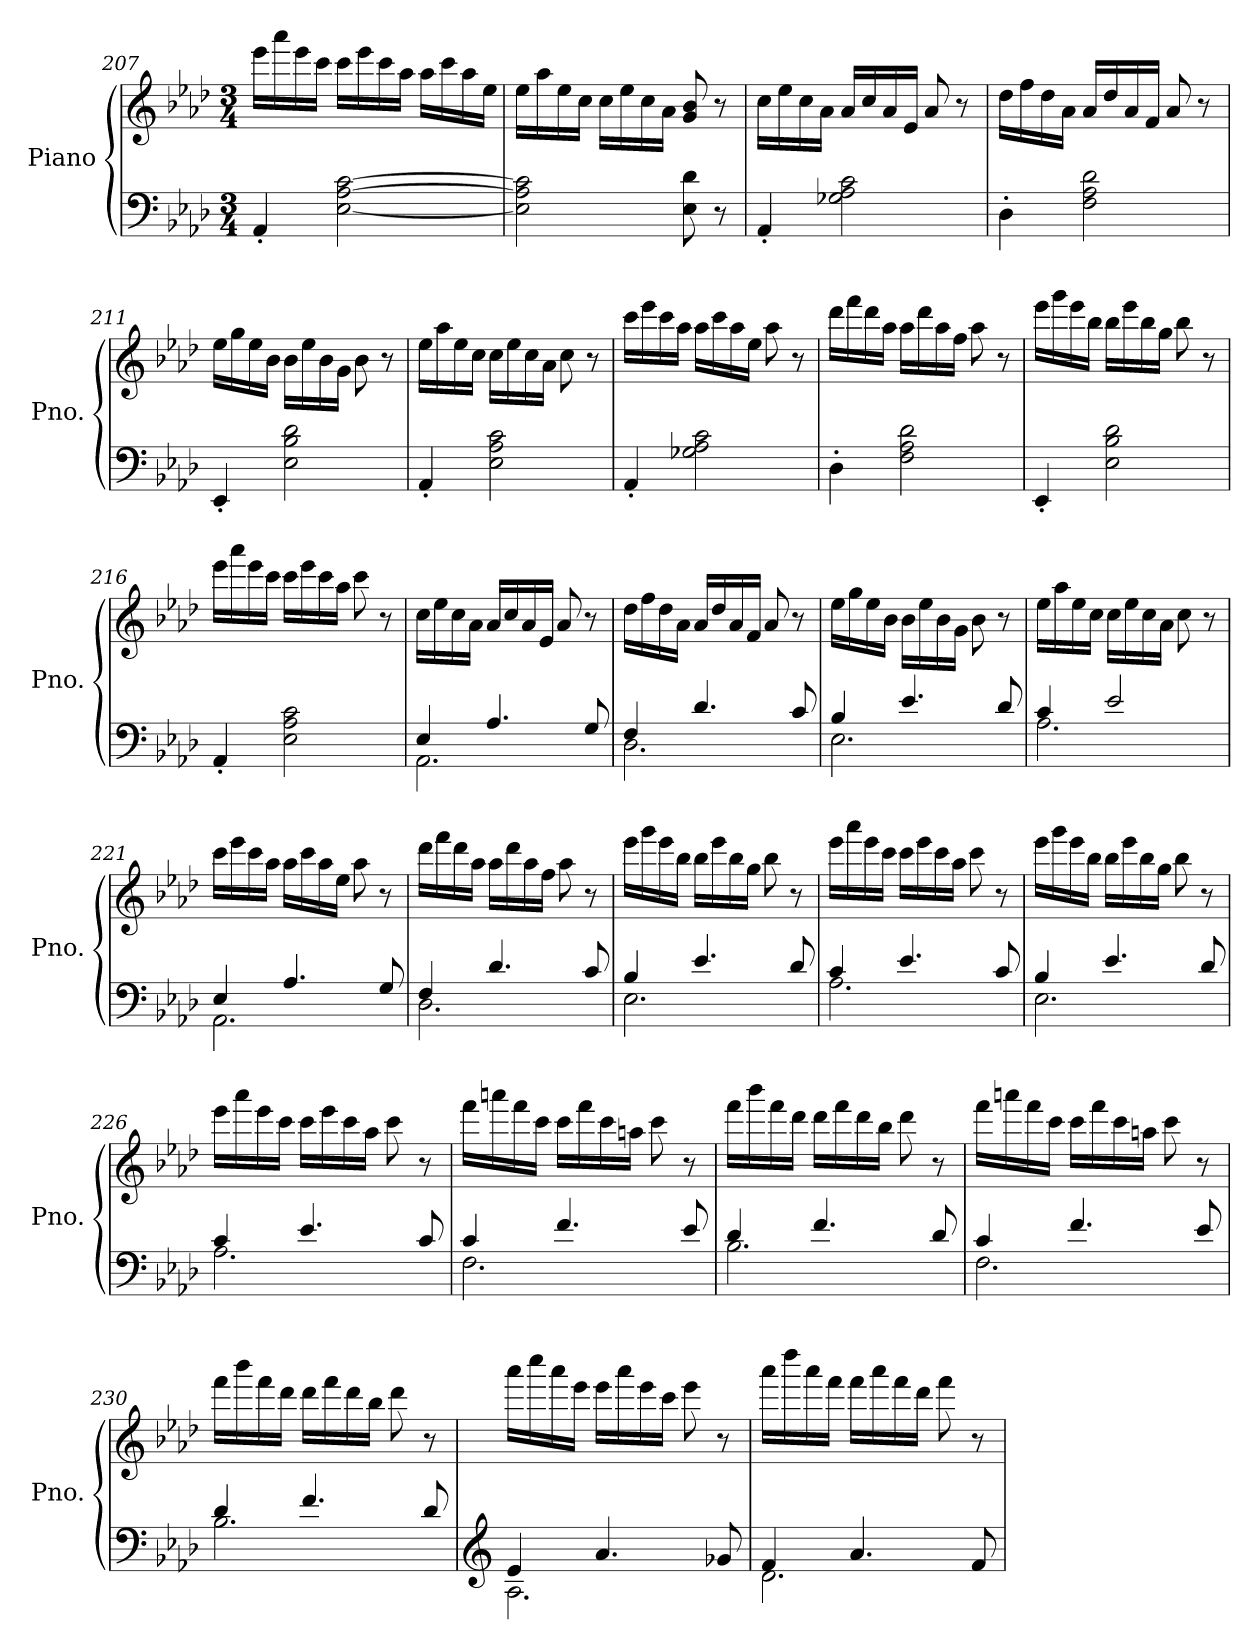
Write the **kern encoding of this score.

**kern	**kern
*part1	*part1
*staff2	*staff1
*I"Piano	*
*I'Pno.	*
!!LO:PB:g=z
*clefF4	*clefG2
*k[b-e-a-d-]	*k[b-e-a-d-]
*M3/4	*M3/4
=207	=207
4AA-'/	16eee-\LL
.	16aaa-\
.	16eee-\
.	16ccc\JJ
[2E-\ [2A-\ [2c\	16ccc\LL
.	16eee-\
.	16ccc\
.	16aa-\JJ
.	16aa-\LL
.	16ccc\
.	16aa-\
.	16ee-\JJ
=208	=208
2E-\] 2A-\] 2c\]	16ee-\LL
.	16aa-\
.	16ee-\
.	16cc\JJ
.	16cc\LL
.	16ee-\
.	16cc\
.	16a-\JJ
8E-\ 8d-\	8g/ 8b-/
8r	8r
=209	=209
4AA-'/	16cc\LL
.	16ee-\
.	16cc\
.	16a-\JJ
2G-X\ 2A-\ 2c\	16a-/LL
.	16cc/
.	16a-/
.	16e-/JJ
.	8a-/
.	8r
=210	=210
4D-'\	16dd-\LL
.	16ff\
.	16dd-\
.	16a-\JJ
2F\ 2A-\ 2d-\	16a-/LL
.	16dd-/
.	16a-/
.	16f/JJ
.	8a-/
.	8r
!!LO:LB:g=z
=211	=211
4EE-'/	16ee-\LL
.	16gg\
.	16ee-\
.	16b-\JJ
2E-\ 2B-\ 2d-\	16b-\LL
.	16ee-\
.	16b-\
.	16g\JJ
.	8b-\
.	8r
=212	=212
4AA-'/	16ee-\LL
.	16aa-\
.	16ee-\
.	16cc\JJ
2E-\ 2A-\ 2c\	16cc\LL
.	16ee-\
.	16cc\
.	16a-\JJ
.	8cc\
.	8r
=213	=213
4AA-'/	16ccc\LL
.	16eee-\
.	16ccc\
.	16aa-\JJ
2G-X\ 2A-\ 2c\	16aa-\LL
.	16ccc\
.	16aa-\
.	16ee-\JJ
.	8aa-\
.	8r
=214	=214
4D-'\	16ddd-\LL
.	16fff\
.	16ddd-\
.	16aa-\JJ
2F\ 2A-\ 2d-\	16aa-\LL
.	16ddd-\
.	16aa-\
.	16ff\JJ
.	8aa-\
.	8r
!!LO:LB:g=z
=215	=215
4EE-'/	16eee-\LL
.	16ggg\
.	16eee-\
.	16bb-\JJ
2E-\ 2B-\ 2d-\	16bb-\LL
.	16eee-\
.	16bb-\
.	16gg\JJ
.	8bb-\
.	8r
=216	=216
4AA-'/	16eee-\LL
.	16aaa-\
.	16eee-\
.	16ccc\JJ
2E-\ 2A-\ 2c\	16ccc\LL
.	16eee-\
.	16ccc\
.	16aa-\JJ
.	8ccc\
.	8r
=217	=217
*^	*
4E-/	2.AA-\	16cc\LL
.	.	16ee-\
.	.	16cc\
.	.	16a-\JJ
4.A-/	.	16a-/LL
.	.	16cc/
.	.	16a-/
.	.	16e-/JJ
.	.	8a-/
8G/	.	8r
=218	=218	=218
4F/	2.D-\	16dd-\LL
.	.	16ff\
.	.	16dd-\
.	.	16a-\JJ
4.d-/	.	16a-/LL
.	.	16dd-/
.	.	16a-/
.	.	16f/JJ
.	.	8a-/
8c/	.	8r
!!LO:LB:g=z
=219	=219	=219
4B-/	2.E-\	16ee-\LL
.	.	16gg\
.	.	16ee-\
.	.	16b-\JJ
4.e-/	.	16b-\LL
.	.	16ee-\
.	.	16b-\
.	.	16g\JJ
.	.	8b-\
8d-/	.	8r
=220	=220	=220
4c/	2.A-\	16ee-\LL
.	.	16aa-\
.	.	16ee-\
.	.	16cc\JJ
2e-/	.	16cc\LL
.	.	16ee-\
.	.	16cc\
.	.	16a-\JJ
.	.	8cc\
.	.	8r
=221	=221	=221
4E-/	2.AA-\	16ccc\LL
.	.	16eee-\
.	.	16ccc\
.	.	16aa-\JJ
4.A-/	.	16aa-\LL
.	.	16ccc\
.	.	16aa-\
.	.	16ee-\JJ
.	.	8aa-\
8G/	.	8r
=222	=222	=222
4F/	2.D-\	16ddd-\LL
.	.	16fff\
.	.	16ddd-\
.	.	16aa-\JJ
4.d-/	.	16aa-\LL
.	.	16ddd-\
.	.	16aa-\
.	.	16ff\JJ
.	.	8aa-\
8c/	.	8r
!!LO:LB:g=z
=223	=223	=223
4B-/	2.E-\	16eee-\LL
.	.	16ggg\
.	.	16eee-\
.	.	16bb-\JJ
4.e-/	.	16bb-\LL
.	.	16eee-\
.	.	16bb-\
.	.	16gg\JJ
.	.	8bb-\
8d-/	.	8r
=224	=224	=224
4c/	2.A-\	16eee-\LL
.	.	16aaa-\
.	.	16eee-\
.	.	16ccc\JJ
4.e-/	.	16ccc\LL
.	.	16eee-\
.	.	16ccc\
.	.	16aa-\JJ
.	.	8ccc\
8c/	.	8r
=225	=225	=225
4B-/	2.E-\	16eee-\LL
.	.	16ggg\
.	.	16eee-\
.	.	16bb-\JJ
4.e-/	.	16bb-\LL
.	.	16eee-\
.	.	16bb-\
.	.	16gg\JJ
.	.	8bb-\
8d-/	.	8r
!!LO:LB:g=z
=226	=226	=226
4c/	2.A-\	16eee-\LL
.	.	16aaa-\
.	.	16eee-\
.	.	16ccc\JJ
4.e-/	.	16ccc\LL
.	.	16eee-\
.	.	16ccc\
.	.	16aa-\JJ
.	.	8ccc\
8c/	.	8r
=227	=227	=227
4c/	2.F\	16fff\LL
.	.	16aaan\
.	.	16fff\
.	.	16ccc\JJ
4.f/	.	16ccc\LL
.	.	16fff\
.	.	16ccc\
.	.	16aan\JJ
.	.	8ccc\
8e-/	.	8r
=228	=228	=228
4d-/	2.B-\	16fff\LL
.	.	16bbb-\
.	.	16fff\
.	.	16ddd-\JJ
4.f/	.	16ddd-\LL
.	.	16fff\
.	.	16ddd-\
.	.	16bb-\JJ
.	.	8ddd-\
8d-/	.	8r
=229	=229	=229
4c/	2.F\	16fff\LL
.	.	16aaan\
.	.	16fff\
.	.	16ccc\JJ
4.f/	.	16ccc\LL
.	.	16fff\
.	.	16ccc\
.	.	16aan\JJ
.	.	8ccc\
8e-/	.	8r
!!LO:PB:g=z
=230	=230	=230
4d-/	2.B-\	16fff\LL
.	.	16bbb-\
.	.	16fff\
.	.	16ddd-\JJ
4.f/	.	16ddd-\LL
.	.	16fff\
.	.	16ddd-\
.	.	16bb-\JJ
.	.	8ddd-\
8d-/	.	8r
=231	=231	=231
*clefG2	*	*
4e-/	2.A-\	16aaa-\LL
.	.	16cccc\
.	.	16aaa-\
.	.	16eee-\JJ
4.a-/	.	16eee-\LL
.	.	16aaa-\
.	.	16eee-\
.	.	16ccc\JJ
.	.	8eee-\
8g-X/	.	8r
=232	=232	=232
4f/	2.d-\	16aaa-\LL
.	.	16dddd-\
.	.	16aaa-\
.	.	16fff\JJ
4.a-/	.	16fff\LL
.	.	16aaa-\
.	.	16fff\
.	.	16ddd-\JJ
.	.	8fff\
8f/	.	8r
*v	*v	*
=	=
*-	*-
